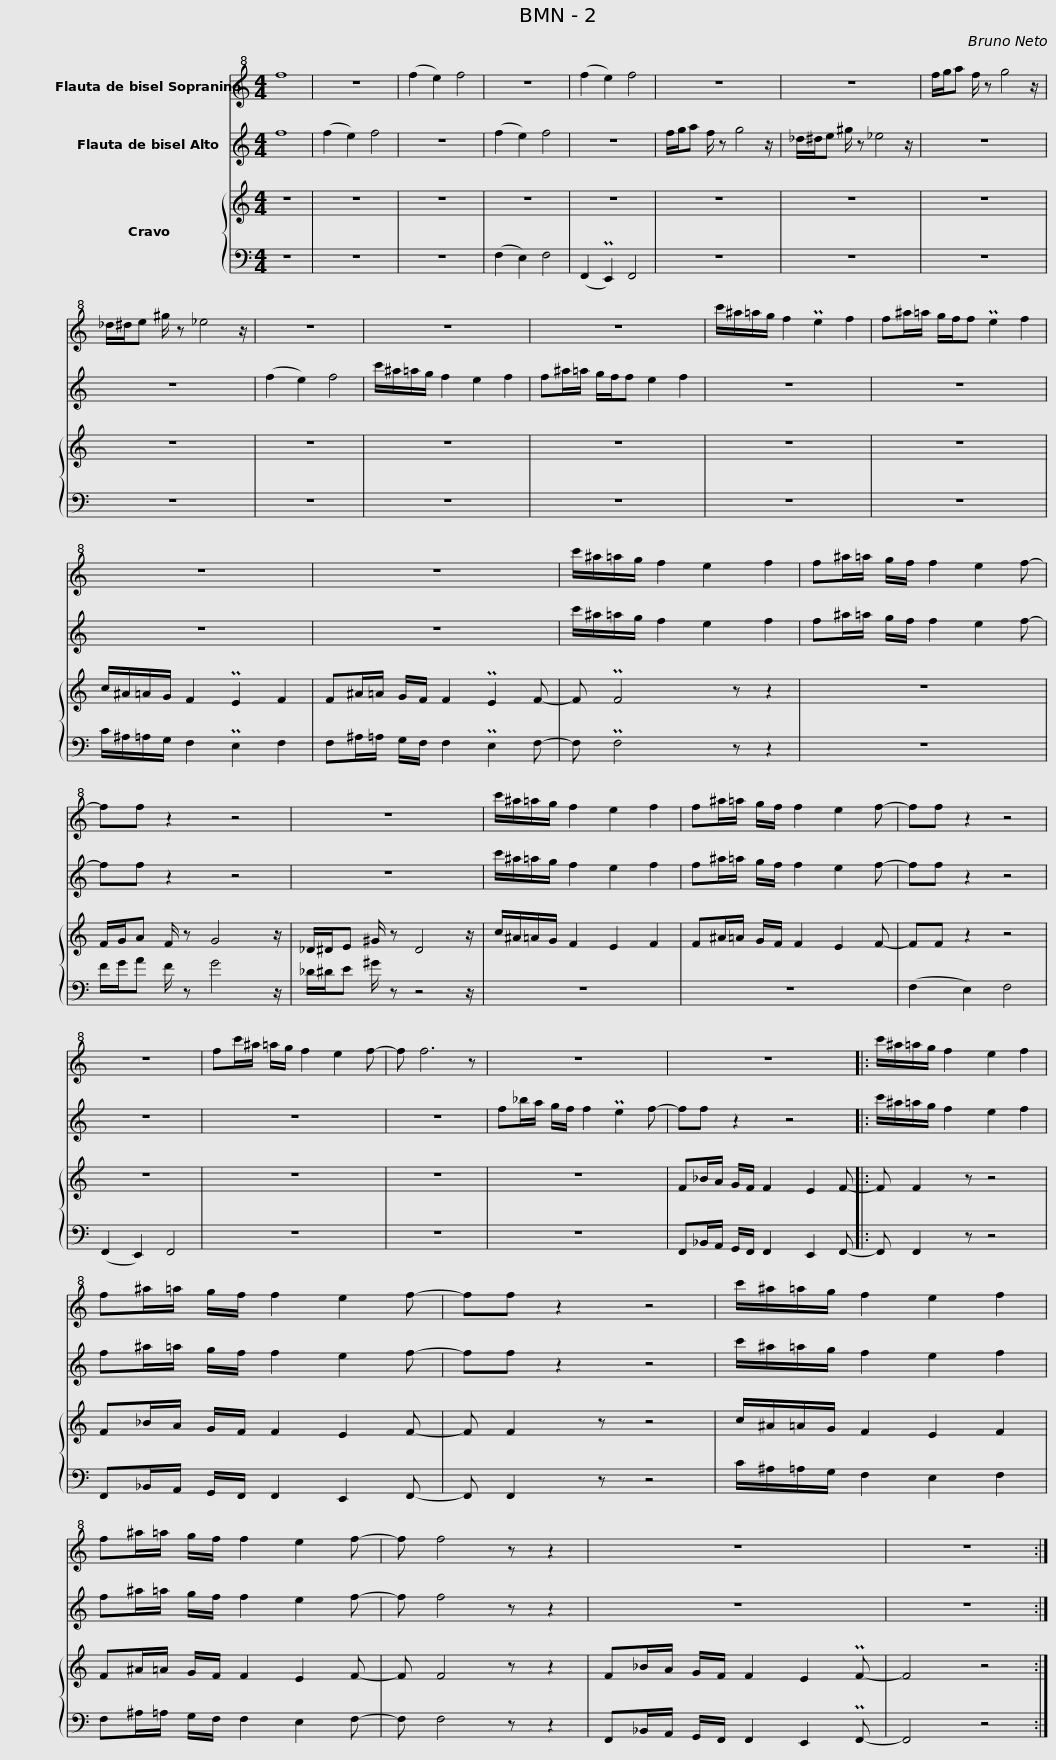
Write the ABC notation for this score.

X:1
%%score 1 2 { 3 | 4 }
L:1/8
M:4/4
I:linebreak $
K:C
V:1 treble+8
V:2 treble
V:3 treble
V:4 bass
V:1
 f8 | z8 | (f2 e2) f4 | z8 | (f2 e2) f4 | %5
 z8 | z8 |$ f/g/a f/ z g4 z/ | _d/^d/e ^g/ z _e4 z/ | z8 | %10
 z8 | z8 |$ c'/^a/=a/g/ f2 Pe2 f2 | f^a/=a/ g/f/f Pe2 f2 | z8 | %15
 z8 |$ c'/^a/=a/g/ f2 e2 f2 | f^a/=a/ g/f/ f2 e2 f- | ff z2 z4 | z8 |$ %20
 c'/^a/=a/g/ f2 e2 f2 | f^a/=a/ g/f/ f2 e2 f- | ff z2 z4 | z8 | fc'/^a/ =a/g/ f2 e2 f- |$ %25
 f f6 z | z8 | z8 |: c'/^a/=a/g/ f2 e2 f2 |$ f^a/=a/ g/f/ f2 e2 f- | %30
 ff z2 z4 | c'/^a/=a/g/ f2 e2 f2 | f^a/=a/ g/f/ f2 e2 f- |$ f f4 z z2 | z8 | %35
 z8 :| %36
V:2
 f8 | (f2 e2) f4 | z8 | (f2 e2) f4 | z8 | %5
 f/g/a f/ z g4 z/ | _d/^d/e ^g/ z _e4 z/ |$ z8 | z8 | (f2 e2) f4 | %10
 c'/^a/=a/g/ f2 e2 f2 | f^a/=a/ g/f/f e2 f2 |$ z8 | z8 | z8 | %15
 z8 |$ c'/^a/=a/g/ f2 e2 f2 | f^a/=a/ g/f/ f2 e2 f- | ff z2 z4 | z8 |$ %20
 c'/^a/=a/g/ f2 e2 f2 | f^a/=a/ g/f/ f2 e2 f- | ff z2 z4 | z8 | z8 |$ %25
 z8 | f_b/a/ g/f/ f2 Pe2 f- | ff z2 z4 |: c'/^a/=a/g/ f2 e2 f2 |$ f^a/=a/ g/f/ f2 e2 f- | %30
 ff z2 z4 | c'/^a/=a/g/ f2 e2 f2 | f^a/=a/ g/f/ f2 e2 f- |$ f f4 z z2 | z8 | %35
 z8 :| %36
V:3
 z8 | z8 | z8 | z8 | z8 | %5
 z8 | z8 |$ z8 | z8 | z8 | %10
 z8 | z8 |$ z8 | z8 | c/^A/=A/G/ F2 PE2 F2 | %15
 F^A/=A/ G/F/ F2 PE2 F- |$ F PF4 z z2 | z8 | F/G/A F/ z G4 z/ | _D/^D/E ^G/ z D4 z/ |$ %20
 c/^A/=A/G/ F2 E2 F2 | F^A/=A/ G/F/ F2 E2 F- | FF z2 z4 | z8 | z8 |$ %25
 z8 | z8 | F_B/A/ G/F/ F2 E2 F- |: F F2 z z4 |$ F_B/A/ G/F/ F2 E2 F- | %30
 F F2 z z4 | c/^A/=A/G/ F2 E2 F2 | F^A/=A/ G/F/ F2 E2 F- |$ F F4 z z2 | F_B/A/ G/F/ F2 E2 PF- | %35
 F4 z4 :| %36
V:4
 z8 | z8 | z8 | (F,2 E,2) F,4 | (F,,2 PE,,2) F,,4 | %5
 z8 | z8 |$ z8 | z8 | z8 | %10
 z8 | z8 |$ z8 | z8 | C/^A,/=A,/G,/ F,2 PE,2 F,2 | %15
 F,^A,/=A,/ G,/F,/ F,2 PE,2 F,- |$ F, PF,4 z z2 | z8 | F/G/A F/ z G4 z/ | _D/^D/E ^G/ z z4 z/ |$ %20
 z8 | z8 | (F,2 E,2) F,4 | (F,,2 E,,2) F,,4 | z8 |$ %25
 z8 | z8 | F,,_B,,/A,,/ G,,/F,,/ F,,2 E,,2 F,,- |: F,, F,,2 z z4 |$ F,,_B,,/A,,/ G,,/F,,/ F,,2 E,,2 F,,- | %30
 F,, F,,2 z z4 | C/^A,/=A,/G,/ F,2 E,2 F,2 | F,^A,/=A,/ G,/F,/ F,2 E,2 F,- |$ F, F,4 z z2 | F,,_B,,/A,,/ G,,/F,,/ F,,2 E,,2 PF,,- | %35
 F,,4 z4 :| %36
